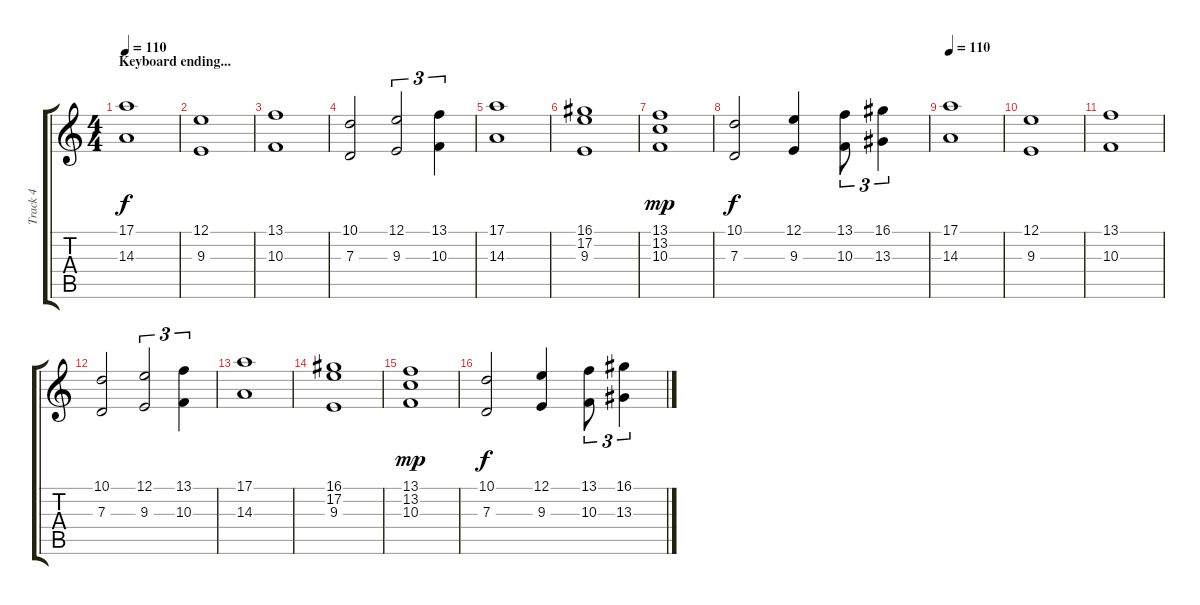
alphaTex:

\track ("Track 4" "Track 4") {instrument stringensemble1}
\staff {score tabs}
\tuning (E4 B3 G3 D3 A2 E2) {hide}
\ts (4 4)
\section ("" "Keyboard ending...")
\tempo 110
\clef g2
\ks c
(17.1 14.3).1{dy f volume 10} |
(12.1 9.3).1 |
(13.1 10.3).1 |
(10.1 7.3).2 (12.1 9.3).2{tu (3 2)} (13.1 10.3).4{tu (3 2)} |
(17.1 14.3).1 |
(16.1 17.2 9.3).1 |
(13.1 13.2 10.3).1{dy mp} |
(10.1 7.3).2{dy f} (12.1 9.3).4 (13.1 10.3).8{tu (3 2)} (16.1 13.3).4{tu (3 2)} |
\tempo 110
(17.1 14.3).1 |
(12.1 9.3).1 |
(13.1 10.3).1 |
(10.1 7.3).2 (12.1 9.3).2{tu (3 2)} (13.1 10.3).4{tu (3 2)} |
(17.1 14.3).1{volume 7} |
(16.1 17.2 9.3).1 |
(13.1 13.2 10.3).1{dy mp} |
(10.1 7.3).2{dy f} (12.1 9.3).4 (13.1 10.3).8{tu (3 2)} (16.1 13.3).4{tu (3 2)}
